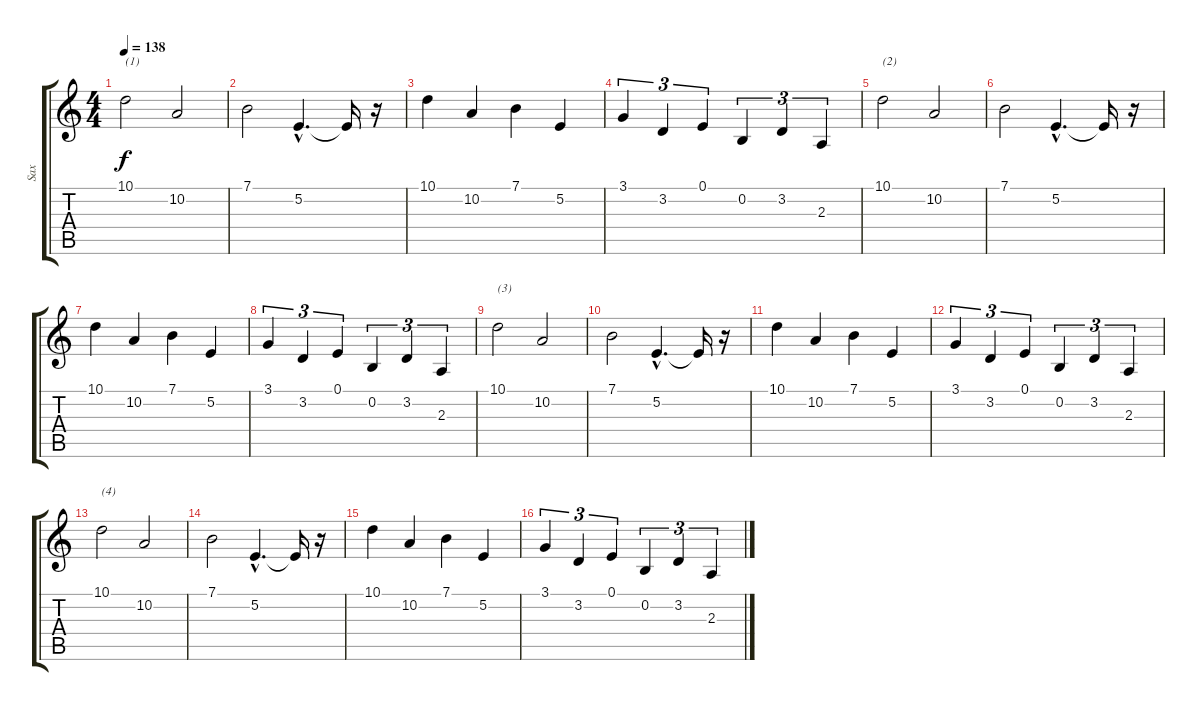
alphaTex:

\track ("Sax" "Sax") {instrument altosax}
\staff {score tabs}
\tuning (E4 B3 G3 D3 A2 E2) {hide}
\ts (4 4)
\tempo 138
\clef g2
\ks c
10.1.2{txt "(1)" dy f} 10.2.2 |
7.1.2 5.2{hac}.4{d} 5.2{t}.16 r.16 |
10.1.4 10.2.4 7.1.4 5.2.4 |
3.1.4{tu (3 2)} 3.2.4{tu (3 2)} 0.1.4{tu (3 2)} 0.2.4{tu (3 2)} 3.2.4{tu (3 2)} 2.3.4{tu (3 2)} |
10.1.2{txt "(2)"} 10.2.2 |
7.1.2 5.2{hac}.4{d} 5.2{t}.16 r.16 |
10.1.4 10.2.4 7.1.4 5.2.4 |
3.1.4{tu (3 2)} 3.2.4{tu (3 2)} 0.1.4{tu (3 2)} 0.2.4{tu (3 2)} 3.2.4{tu (3 2)} 2.3.4{tu (3 2)} |
10.1.2{txt "(3)"} 10.2.2 |
7.1.2 5.2{hac}.4{d} 5.2{t}.16 r.16 |
10.1.4 10.2.4 7.1.4 5.2.4 |
3.1.4{tu (3 2)} 3.2.4{tu (3 2)} 0.1.4{tu (3 2)} 0.2.4{tu (3 2)} 3.2.4{tu (3 2)} 2.3.4{tu (3 2)} |
10.1.2{txt "(4)"} 10.2.2 |
7.1.2 5.2{hac}.4{d} 5.2{t}.16 r.16 |
10.1.4 10.2.4 7.1.4 5.2.4 |
3.1.4{tu (3 2)} 3.2.4{tu (3 2)} 0.1.4{tu (3 2)} 0.2.4{tu (3 2)} 3.2.4{tu (3 2)} 2.3.4{tu (3 2)}
